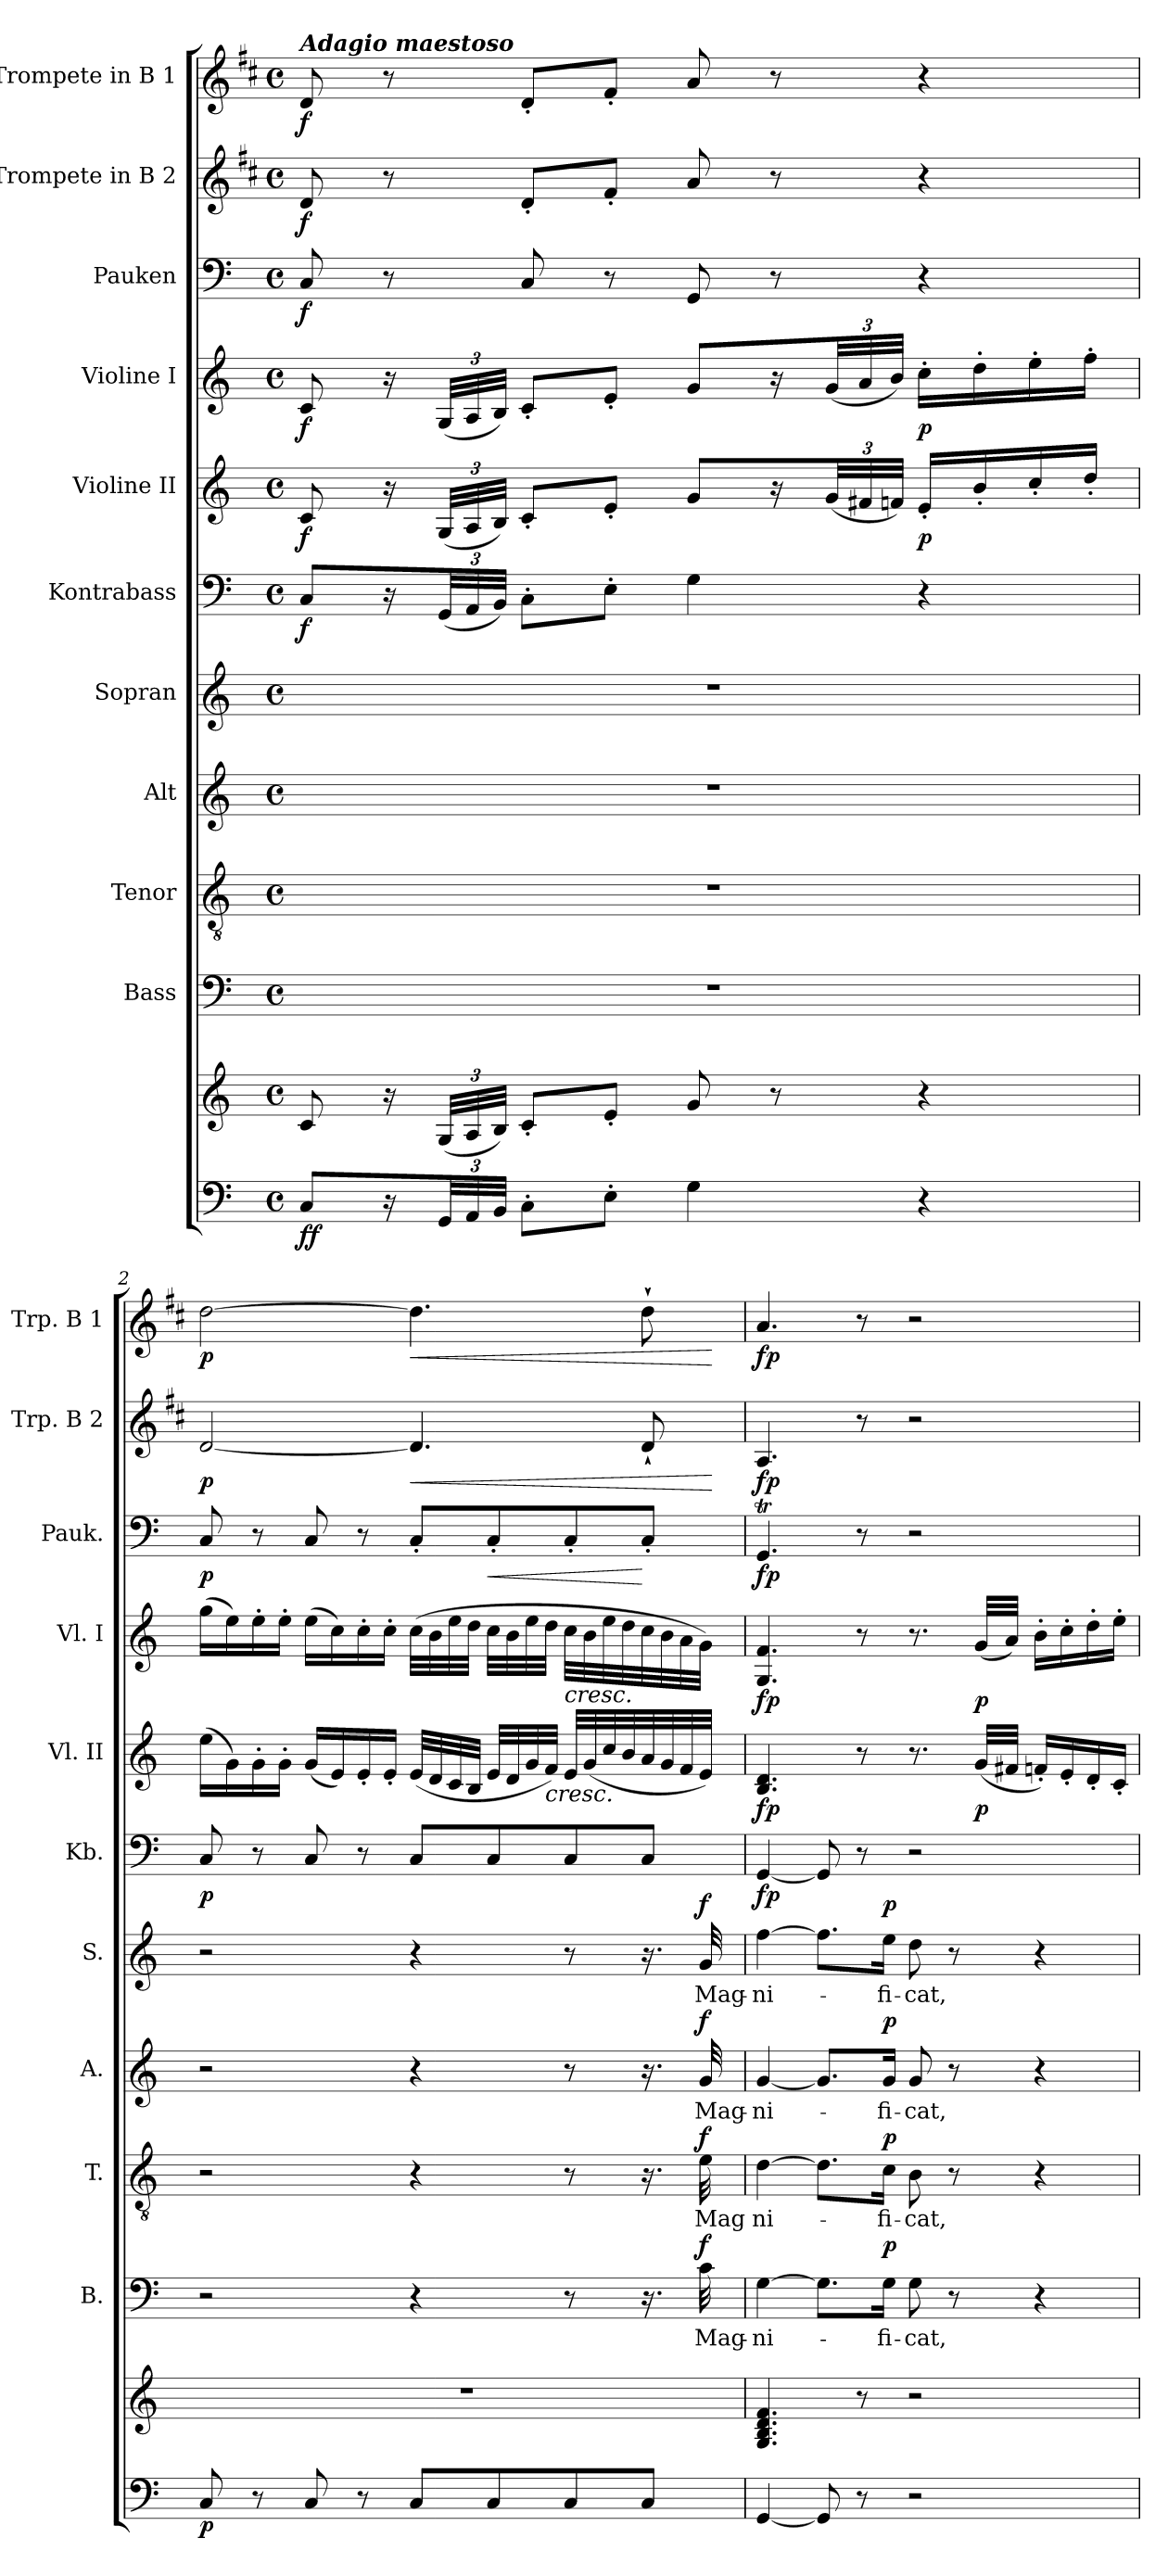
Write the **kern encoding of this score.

**kern	**kern	**dynam	**kern	**text	**dynam	**kern	**text	**dynam	**kern	**text	**dynam	**kern	**text	**dynam	**kern	**dynam	**kern	**dynam	**kern	**dynam	**kern	**dynam	**kern	**dynam	**kern	**dynam
*part11	*part11	*part11	*part10	*part10	*part10	*part9	*part9	*part9	*part8	*part8	*part8	*part7	*part7	*part7	*part6	*part6	*part5	*part5	*part4	*part4	*part3	*part3	*part2	*part2	*part1	*part1
*staff12	*staff11	*staff11/12	*staff10	*staff10	*staff10	*staff9	*staff9	*staff9	*staff8	*staff8	*staff8	*staff7	*staff7	*staff7	*staff6	*staff6	*staff5	*staff5	*staff4	*staff4	*staff3	*staff3	*staff2	*staff2	*staff1	*staff1
*	*	*	*I"Bass	*	*	*I"Tenor	*	*	*I"Alt	*	*	*I"Sopran	*	*	*I"Kontrabass	*	*I"Violine II	*	*I"Violine I	*	*I"Pauken	*	*I"Trompete in B 2	*	*I"Trompete in B 1	*
*	*	*	*I'B.	*	*	*I'T.	*	*	*I'A.	*	*	*I'S.	*	*	*I'Kb.	*	*I'Vl. II	*	*I'Vl. I	*	*I'Pauk.	*	*I'Trp. B 2	*	*I'Trp. B 1	*
*clefF4	*clefG2	*	*clefF4	*	*	*clefGv2	*	*	*clefG2	*	*	*clefG2	*	*	*clefF4	*	*clefG2	*	*clefG2	*	*clefF4	*	*clefG2	*	*clefG2	*
*	*	*	*	*	*	*	*	*	*	*	*	*	*	*	*ITrd7c12	*	*	*	*	*	*	*	*ITrd1c2	*	*ITrd1c2	*
*k[]	*k[]	*	*k[]	*	*	*k[]	*	*	*k[]	*	*	*k[]	*	*	*k[]	*	*k[]	*	*k[]	*	*k[]	*	*k[]	*	*k[]	*
*C:	*C:	*	*C:	*	*	*C:	*	*	*C:	*	*	*C:	*	*	*C:	*	*C:	*	*C:	*	*C:	*	*C:	*	*C:	*
*M4/4	*M4/4	*	*M4/4	*	*	*M4/4	*	*	*M4/4	*	*	*M4/4	*	*	*M4/4	*	*M4/4	*	*M4/4	*	*M4/4	*	*M4/4	*	*M4/4	*
*met(c)	*met(c)	*	*met(c)	*	*	*met(c)	*	*	*met(c)	*	*	*met(c)	*	*	*met(c)	*	*met(c)	*	*met(c)	*	*met(c)	*	*met(c)	*	*met(c)	*
=1	=1	=1	=1	=1	=1	=1	=1	=1	=1	=1	=1	=1	=1	=1	=1	=1	=1	=1	=1	=1	=1	=1	=1	=1	=1	=1
!	!	!	!	!	!	!	!	!	!	!	!	!	!	!	!	!	!	!	!	!	!	!	!	!	!LO:TX:a:Bi:t=Adagio maestoso	!
!	!	!LO:DY:b=2	!	!	!	!	!	!	!	!	!	!	!	!	!	!	!	!	!	!	!	!	!	!	!	!
!	!	!LO:DY:n=1:b	!	!	!	!	!	!	!	!	!	!	!	!	!	!LO:DY:b	!	!LO:DY:b	!	!LO:DY:b	!	!LO:DY:b	!	!LO:DY:b	!	!LO:DY:b
8C/L	8c/	f f	1r	.	.	1r	.	.	1r	.	.	1r	.	.	8CC/L	f	8c/	f	8c/	f	8C/	f	8c/	f	8c/	f
16r	16r	.	.	.	.	.	.	.	.	.	.	.	.	.	16r	.	16r	.	16r	.	8r	.	8r	.	8r	.
48GG/LL	(<48G/LLL	.	.	.	.	.	.	.	.	.	.	.	.	.	(<48GGG/LL	.	(<48G/LLL	.	(<48G/LLL	.	.	.	.	.	.	.
48AA/	48A/	.	.	.	.	.	.	.	.	.	.	.	.	.	48AAA/	.	48A/	.	48A/	.	.	.	.	.	.	.
48BB/JJJ	48B/JJJ)	.	.	.	.	.	.	.	.	.	.	.	.	.	48BBB/JJJ)	.	48B/JJJ)	.	48B/JJJ)	.	.	.	.	.	.	.
8C'>\L	8c'</L	.	.	.	.	.	.	.	.	.	.	.	.	.	8CC'>\L	.	8c'</L	.	8c'</L	.	8C/	.	8c'</L	.	8c'</L	.
8E'>\J	8e'</J	.	.	.	.	.	.	.	.	.	.	.	.	.	8EE'>\J	.	8e'</J	.	8e'</J	.	8r	.	8e'</J	.	8e'</J	.
4G\	8g/	.	.	.	.	.	.	.	.	.	.	.	.	.	4GG\	.	8g/L	.	8g/L	.	8GG/	.	8g/	.	8g/	.
.	8r	.	.	.	.	.	.	.	.	.	.	.	.	.	.	.	16r	.	16r	.	8r	.	8r	.	8r	.
.	.	.	.	.	.	.	.	.	.	.	.	.	.	.	.	.	(<48g/LL	.	(<48g/LL	.	.	.	.	.	.	.
.	.	.	.	.	.	.	.	.	.	.	.	.	.	.	.	.	48f#X/	.	48a/	.	.	.	.	.	.	.
.	.	.	.	.	.	.	.	.	.	.	.	.	.	.	.	.	48fn/JJJ)	.	48b/JJJ)	.	.	.	.	.	.	.
!	!	!	!	!	!	!	!	!	!	!	!	!	!	!	!	!	!	!LO:DY:b	!	!LO:DY:b	!	!	!	!	!	!
4r	4r	.	.	.	.	.	.	.	.	.	.	.	.	.	4r	.	16e'</LL	p	16cc'>\LL	p	4r	.	4r	.	4r	.
.	.	.	.	.	.	.	.	.	.	.	.	.	.	.	.	.	16b'</	.	16dd'>\	.	.	.	.	.	.	.
.	.	.	.	.	.	.	.	.	.	.	.	.	.	.	.	.	16cc'</	.	16ee'>\	.	.	.	.	.	.	.
.	.	.	.	.	.	.	.	.	.	.	.	.	.	.	.	.	16dd'</JJ	.	16ff'>\JJ	.	.	.	.	.	.	.
=2	=2	=2	=2	=2	=2	=2	=2	=2	=2	=2	=2	=2	=2	=2	=2	=2	=2	=2	=2	=2	=2	=2	=2	=2	=2	=2
!	!	!LO:DY:b=2	!	!	!	!	!	!	!	!	!	!	!	!	!	!LO:DY:b	!	!	!	!	!	!LO:DY:b	!	!LO:DY:b	!	!LO:DY:b
8C/	1r	p	2r	.	.	2r	.	.	2r	.	.	2r	.	.	8CC/	p	(>16ee\LL	.	(>16gg\LL	.	8C/	p	[2c/	p	[2cc\	p
.	.	.	.	.	.	.	.	.	.	.	.	.	.	.	.	.	16g\)	.	16ee\)	.	.	.	.	.	.	.
8r	.	.	.	.	.	.	.	.	.	.	.	.	.	.	8r	.	16g'>\	.	16ee'>\	.	8r	.	.	.	.	.
.	.	.	.	.	.	.	.	.	.	.	.	.	.	.	.	.	16g'>\JJ	.	16ee'>\JJ	.	.	.	.	.	.	.
8C/	.	.	.	.	.	.	.	.	.	.	.	.	.	.	8CC/	.	(<16g/LL	.	(>16ee\LL	.	8C/	.	.	.	.	.
.	.	.	.	.	.	.	.	.	.	.	.	.	.	.	.	.	16e/)	.	16cc\)	.	.	.	.	.	.	.
8r	.	.	.	.	.	.	.	.	.	.	.	.	.	.	8r	.	16e'</	.	16cc'>\	.	8r	.	.	.	.	.
.	.	.	.	.	.	.	.	.	.	.	.	.	.	.	.	.	16e'</JJ	.	16cc'>\JJ	.	.	.	.	.	.	.
!	!	!	!	!	!	!	!	!	!	!	!	!	!	!	!	!	!	!	!	!	!	!	!	!LO:HP:b	!	!LO:HP:b
8C/L	.	.	4r	.	.	4r	.	.	4r	.	.	4r	.	.	8CC/L	.	(<32e/LLL	.	(>32cc\LLL	.	8C'</L	.	4.c/]	<	4.cc\]	<
.	.	.	.	.	.	.	.	.	.	.	.	.	.	.	.	.	32d/	.	32b\	.	.	.	.	.	.	.
.	.	.	.	.	.	.	.	.	.	.	.	.	.	.	.	.	32c/	.	32ee\	.	.	.	.	.	.	.
.	.	.	.	.	.	.	.	.	.	.	.	.	.	.	.	.	32B/JJJ	.	32dd\JJJ	.	.	.	.	.	.	.
!	!	!	!	!	!	!	!	!	!	!	!	!	!	!	!	!	!	!	!	!	!	!LO:HP:b	!	!	!	!
8C/	.	.	.	.	.	.	.	.	.	.	.	.	.	.	8CC/	.	32e/LLL	.	32cc\LLL	.	8C'</	<	.	.	.	.
.	.	.	.	.	.	.	.	.	.	.	.	.	.	.	.	.	32d/	.	32b\	.	.	.	.	.	.	.
.	.	.	.	.	.	.	.	.	.	.	.	.	.	.	.	.	32g/	.	32ee\	.	.	.	.	.	.	.
!	!	!	!	!	!	!	!	!	!	!	!	!	!	!	!	!	!LO:TX:b:i:t=cresc.	!	!	!	!	!	!	!	!	!
.	.	.	.	.	.	.	.	.	.	.	.	.	.	.	.	.	32f/JJJ)	.	32dd\JJJ	.	.	.	.	.	.	.
!	!	!	!	!	!	!	!	!	!	!	!	!	!	!	!	!	!	!	!LO:TX:b:i:t=cresc.	!	!	!	!	!	!	!
8C/	.	.	8r	.	.	8r	.	.	8r	.	.	8r	.	.	8CC/	.	32e/LLL	.	32cc\LLL	.	8C'</	.	.	.	.	.
.	.	.	.	.	.	.	.	.	.	.	.	.	.	.	.	.	(<32g/	.	32b\	.	.	.	.	.	.	.
.	.	.	.	.	.	.	.	.	.	.	.	.	.	.	.	.	32cc/	.	32ee\	.	.	.	.	.	.	.
.	.	.	.	.	.	.	.	.	.	.	.	.	.	.	.	.	32b/	.	32dd\	.	.	.	.	.	.	.
8C/J	.	.	16.r	.	.	16.r	.	.	16.r	.	.	16.r	.	.	8CC/J	.	32a/	.	32cc\	.	8C'</J	[	8c`</	.	8cc`>\	.
.	.	.	.	.	.	.	.	.	.	.	.	.	.	.	.	.	32g/	.	32b\	.	.	.	.	.	.	.
.	.	.	.	.	.	.	.	.	.	.	.	.	.	.	.	.	32f/	.	32a\	.	.	.	.	.	.	.
!	!	!	!	!LO:LY:b	!LO:DY:a	!	!LO:LY:b	!LO:DY:a	!	!LO:LY:b	!LO:DY:a	!	!LO:LY:b	!LO:DY:a	!	!	!	!	!	!	!	!	!	!	!	!
.	.	.	32c\	Mag-	f	32e\	Mag	f	32g/	Mag-	f	32g/	Mag-	f	.	.	32e/JJJ)	.	32g\JJJ)	.	.	.	.	.	.	.
.	.	.	.	.	.	.	.	.	.	.	.	.	.	.	.	.	.	.	.	.	.	.	.	[	.	[
!!LO:PB:g=z
=3	=3	=3	=3	=3	=3	=3	=3	=3	=3	=3	=3	=3	=3	=3	=3	=3	=3	=3	=3	=3	=3	=3	=3	=3	=3	=3
!	!	!LO:DY:b=2	!	!LO:LY:b	!	!	!LO:LY:b	!	!	!LO:LY:b	!	!	!LO:LY:b	!	!	!	!	!	!	!	!	!	!	!	!	!
!	!	!LO:DY:n=1:b	!	!	!	!	!	!	!	!	!	!	!	!	!	!LO:DY:b	!	!LO:DY:b	!	!LO:DY:b	!	!LO:DY:b	!	!LO:DY:b	!	!LO:DY:b
[4GG/	4.G/ 4.B/ 4.d/ 4.f/	fp fp	[4G\	-ni-	.	[4d\	ni-	.	[4g/	-ni-	.	[4ff\	-ni-	.	[4GGG/	fp	4.B/ 4.d/	fp	4.G/ 4.f/	fp	4.GGT/	fp	4.G/	fp	4.g/	fp
8GG/]	.	.	8.G\L]	.	.	8.d\L]	.	.	8.g/L]	.	.	8.ff\L]	.	.	8GGG/]	.	.	.	.	.	.	.	.	.	.	.
8r	8r	.	.	.	.	.	.	.	.	.	.	.	.	.	8r	.	8r	.	8r	.	8r	.	8r	.	8r	.
!	!	!	!	!LO:LY:b	!LO:DY:a	!	!LO:LY:b	!LO:DY:a	!	!LO:LY:b	!LO:DY:a	!	!LO:LY:b	!LO:DY:a	!	!	!	!	!	!	!	!	!	!	!	!
.	.	.	16G\Jk	-fi-	p	16c\Jk	-fi-	p	16g/Jk	-fi-	p	16ee\Jk	-fi-	p	.	.	.	.	.	.	.	.	.	.	.	.
!	!	!	!	!LO:LY:b	!	!	!LO:LY:b	!	!	!LO:LY:b	!	!	!LO:LY:b	!	!	!	!	!	!	!	!	!	!	!	!	!
2r	2r	.	8G\	-cat,	.	8B\	-cat,	.	8g/	-cat,	.	8dd\	-cat,	.	2r	.	8.r	.	8.r	.	2r	.	2r	.	2r	.
.	.	.	8r	.	.	8r	.	.	8r	.	.	8r	.	.	.	.	.	.	.	.	.	.	.	.	.	.
!	!	!	!	!	!	!	!	!	!	!	!	!	!	!	!	!	!	!LO:DY:b	!	!LO:DY:b	!	!	!	!	!	!
.	.	.	.	.	.	.	.	.	.	.	.	.	.	.	.	.	(<32g/LLL	p	(<32g/LLL	p	.	.	.	.	.	.
.	.	.	.	.	.	.	.	.	.	.	.	.	.	.	.	.	32f#X/JJJ	.	32a/JJJ)	.	.	.	.	.	.	.
.	.	.	4r	.	.	4r	.	.	4r	.	.	4r	.	.	.	.	16fn'</LL)	.	16b'>\LL	.	.	.	.	.	.	.
.	.	.	.	.	.	.	.	.	.	.	.	.	.	.	.	.	16e'</	.	16cc'>\	.	.	.	.	.	.	.
.	.	.	.	.	.	.	.	.	.	.	.	.	.	.	.	.	16d'</	.	16dd'>\	.	.	.	.	.	.	.
.	.	.	.	.	.	.	.	.	.	.	.	.	.	.	.	.	16c'</JJ	.	16ee'>\JJ	.	.	.	.	.	.	.
=	=	=	=	=	=	=	=	=	=	=	=	=	=	=	=	=	=	=	=	=	=	=	=	=	=	=
*-	*-	*-	*-	*-	*-	*-	*-	*-	*-	*-	*-	*-	*-	*-	*-	*-	*-	*-	*-	*-	*-	*-	*-	*-	*-	*-
